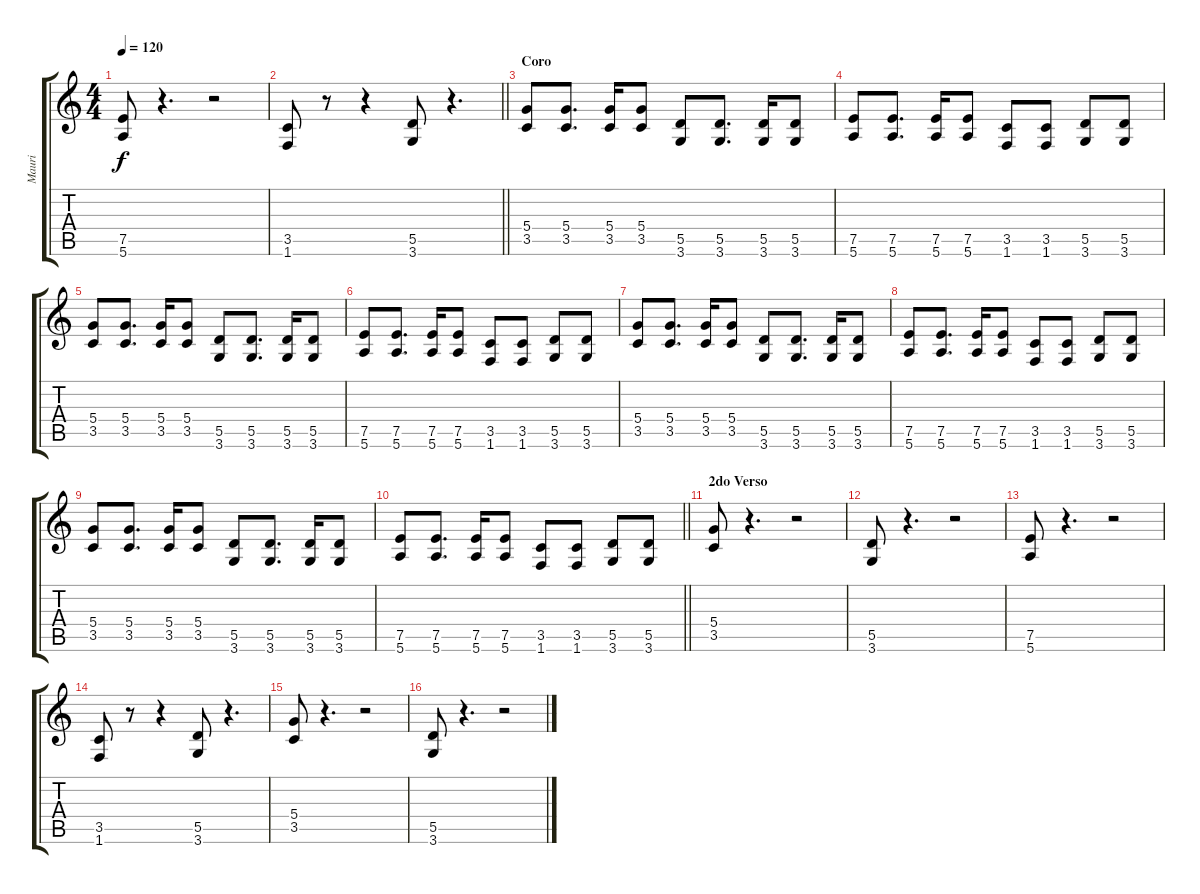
\track ("Mauri" "Mauri") {instrument distortionguitar}
\staff {score tabs}
\tuning (E4 B3 G3 D3 A2 E2) {hide}
\ts (4 4)
\tempo 120
\clef g2
\ks c
(7.5 5.6).8{dy f} r.4{d} r.2 |
\barLineRight lightlight
(3.5 1.6).8 r.8 r.4 (5.5 3.6).8 r.4{d} |
\section ("" "Coro")
(5.4 3.5).8 (5.4 3.5).8{d} (5.4 3.5).16 (5.4 3.5).8 (5.5 3.6).8 (5.5 3.6).8{d} (5.5 3.6).16 (5.5 3.6).8 |
(7.5 5.6).8 (7.5 5.6).8{d} (7.5 5.6).16 (7.5 5.6).8 (3.5 1.6).8 (3.5 1.6).8 (5.5 3.6).8 (5.5 3.6).8 |
(5.4 3.5).8 (5.4 3.5).8{d} (5.4 3.5).16 (5.4 3.5).8 (5.5 3.6).8 (5.5 3.6).8{d} (5.5 3.6).16 (5.5 3.6).8 |
(7.5 5.6).8 (7.5 5.6).8{d} (7.5 5.6).16 (7.5 5.6).8 (3.5 1.6).8 (3.5 1.6).8 (5.5 3.6).8 (5.5 3.6).8 |
(5.4 3.5).8 (5.4 3.5).8{d} (5.4 3.5).16 (5.4 3.5).8 (5.5 3.6).8 (5.5 3.6).8{d} (5.5 3.6).16 (5.5 3.6).8 |
(7.5 5.6).8 (7.5 5.6).8{d} (7.5 5.6).16 (7.5 5.6).8 (3.5 1.6).8 (3.5 1.6).8 (5.5 3.6).8 (5.5 3.6).8 |
(5.4 3.5).8 (5.4 3.5).8{d} (5.4 3.5).16 (5.4 3.5).8 (5.5 3.6).8 (5.5 3.6).8{d} (5.5 3.6).16 (5.5 3.6).8 |
\barLineRight lightlight
(7.5 5.6).8 (7.5 5.6).8{d} (7.5 5.6).16 (7.5 5.6).8 (3.5 1.6).8 (3.5 1.6).8 (5.5 3.6).8 (5.5 3.6).8 |
\section ("" "2do Verso")
(5.4 3.5).8 r.4{d} r.2 |
(5.5 3.6).8 r.4{d} r.2 |
(7.5 5.6).8 r.4{d} r.2 |
(3.5 1.6).8 r.8 r.4 (5.5 3.6).8 r.4{d} |
(5.4 3.5).8 r.4{d} r.2 |
(5.5 3.6).8 r.4{d} r.2
